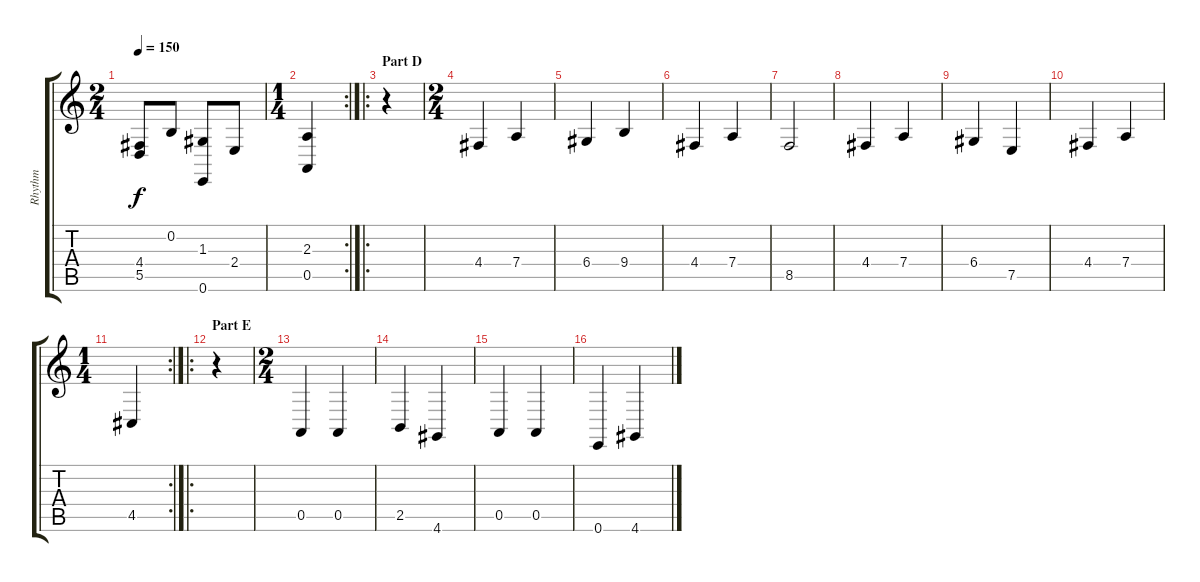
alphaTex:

\track ("Rhythm" "Rhythm") {instrument acousticgrandpiano}
\staff {score tabs}
\tuning (E4 B3 G3 D3 A2 E2) {hide}
\ts (2 4)
\tempo 150
\clef g2
\ks c
(4.4 5.5).8{dy f} 0.2.8 (1.3 0.6).8 2.4.8 |
\rc 2
\ts (1 4)
(2.3 0.5).4 |
\ro
\section ("" "Part D")
r.4 |
\ts (2 4)
4.4.4 7.4.4 |
6.4.4 9.4.4 |
4.4.4 7.4.4 |
8.5.2 |
4.4.4 7.4.4 |
6.4.4 7.5.4 |
4.4.4 7.4.4 |
\rc 2
\ts (1 4)
4.5.4 |
\ro
\section ("" "Part E")
r.4 |
\ts (2 4)
0.5.4 0.5.4 |
2.5.4 4.6.4 |
0.5.4 0.5.4 |
0.6.4 4.6.4
